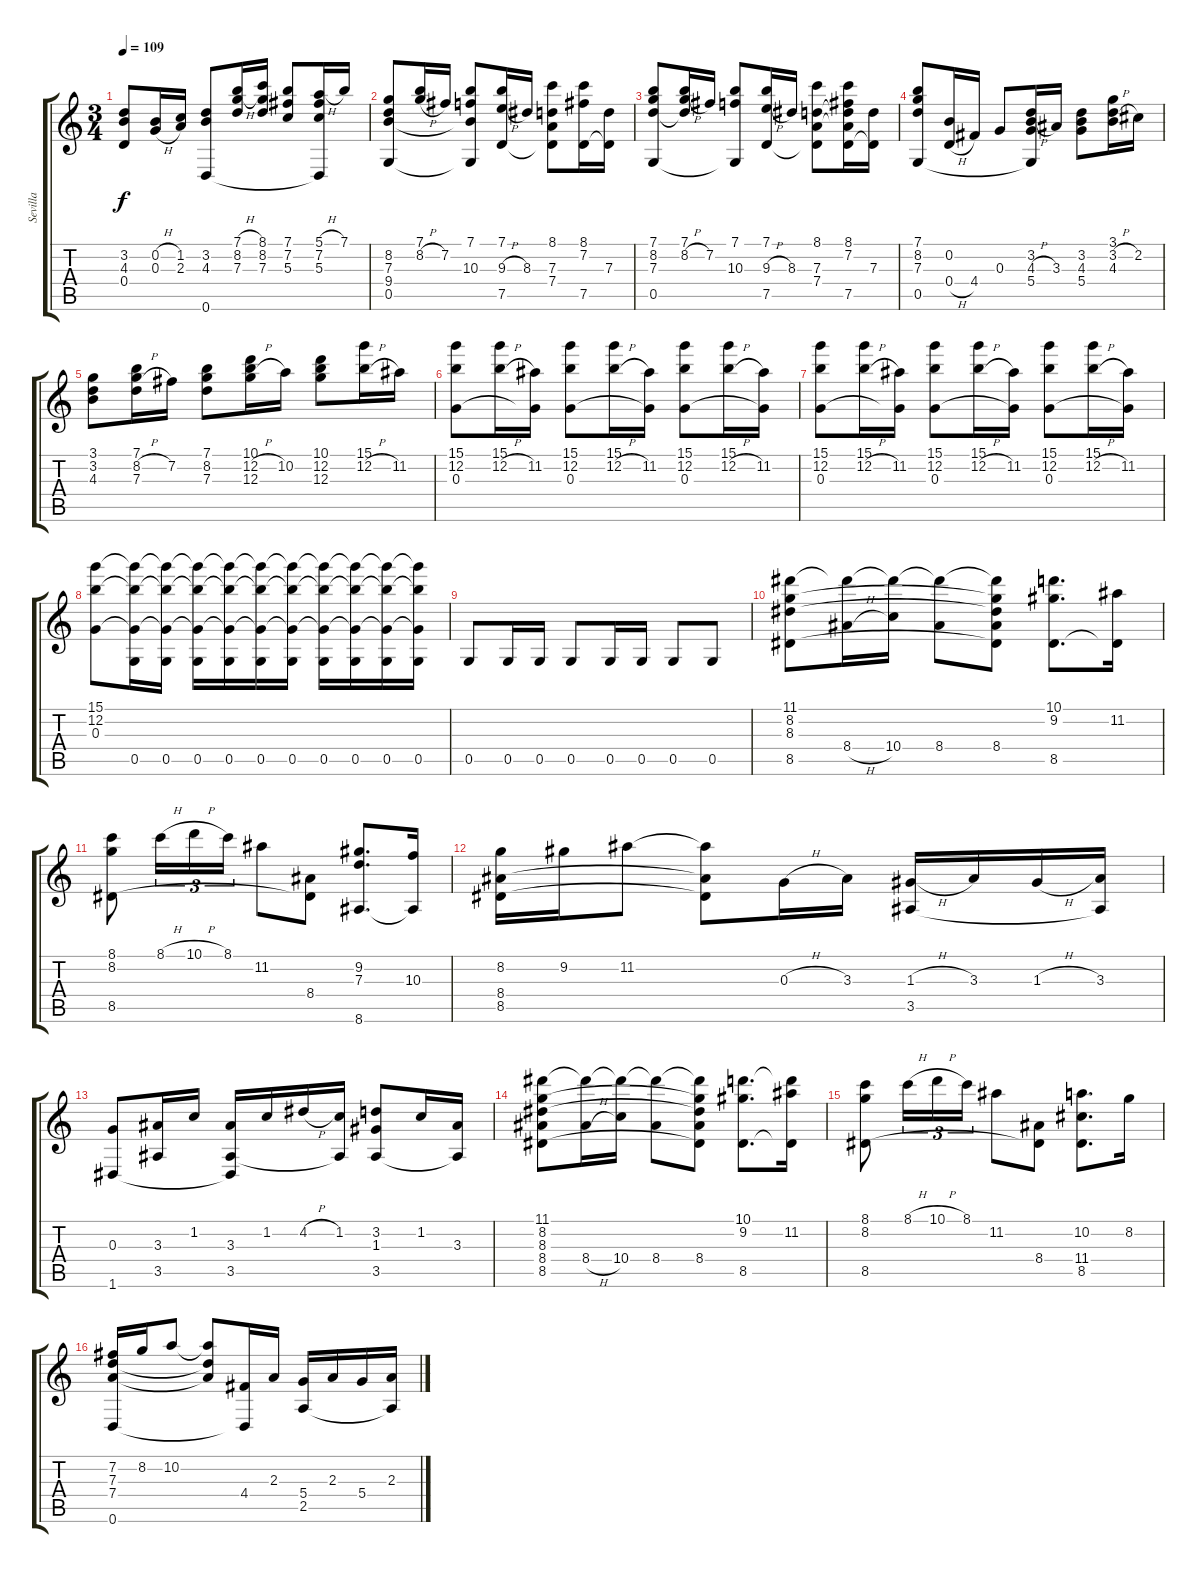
\track ("Sevilla" "Sevilla") {instrument acousticguitarnylon}
\staff {score tabs}
\tuning (E4 B3 G3 D3 G2 D2) {hide}
\ts (3 4)
\tempo 109
\clef g2
\ks c
(3.2 4.3 0.4).8{dy f} (0.2{h} 0.3{h}).16 (1.2 2.3).16 (3.2 4.3 0.6).8 (7.1{h} 8.2{h} 7.3).16 (8.1 8.2 7.3).16 (7.1 7.2 5.3).8 (5.1{h} 7.2 5.3 0.6{t}).16 7.1.16 |
(8.2 7.3 9.4 0.5).8 (7.1 8.2{h}).16 7.2.16 (7.1 10.3 9.4{t} 0.5{t}).8 (7.1 9.3{h} 7.5).16 8.3.16 (8.1 7.3 7.4 7.5{t}).8 (8.1 7.2 7.5).16 (7.3 7.5{t}).16 |
(7.1 8.2 7.3 0.5).8 (7.1 8.2{h} 7.3{t}).16 7.2.16 (7.1 10.3 0.5{t}).8 (7.1 9.3{h} 7.5).16 8.3.16 (8.1 7.3 7.4 7.5{t}).8 (8.1 7.2 7.3{t} 7.4{t} 7.5).16 (7.3 7.5{t}).16 |
(7.1 8.2 7.3 0.5).8 (0.2 0.4{h}).16 4.4.16 0.3.8 (3.2 4.3{h} 5.4 0.5{t}).16 3.3.16 (3.2 4.3 5.4).8 (3.1 3.2{h} 4.3).16 2.2.16 |
(3.1 3.2 4.3).8 (7.1 8.2{h} 7.3).16 7.2.16 (7.1 8.2 7.3).8 (10.1 12.2{h} 12.3).16 10.2.16 (10.1 12.2 12.3).8 (15.1 12.2{h}).16 11.2.16 |
(15.1 12.2 0.3).8 (15.1 12.2{h}).16 (11.2 0.3{t}).16 (15.1 12.2 0.3).8 (15.1 12.2{h}).16 (11.2 0.3{t}).16 (15.1 12.2 0.3).8 (15.1 12.2{h}).16 (11.2 0.3{t}).16 |
(15.1 12.2 0.3).8 (15.1 12.2{h}).16 (11.2 0.3{t}).16 (15.1 12.2 0.3).8 (15.1 12.2{h}).16 (11.2 0.3{t}).16 (15.1 12.2 0.3).8 (15.1 12.2{h}).16 (11.2 0.3{t}).16 |
(15.1 12.2 0.3).8 (15.1{t} 12.2{t} 0.3{t} 0.5).16 (15.1{t} 12.2{t} 0.3{t} 0.5).16 (15.1{t} 12.2{t} 0.3{t} 0.5).16 (15.1{t} 12.2{t} 0.3{t} 0.5).16 (15.1{t} 12.2{t} 0.3{t} 0.5).16 (15.1{t} 12.2{t} 0.3{t} 0.5).16 (15.1{t} 12.2{t} 0.3{t} 0.5).16 (15.1{t} 12.2{t} 0.3{t} 0.5).16 (15.1{t} 12.2{t} 0.3{t} 0.5).16 (15.1{t} 12.2{t} 0.3{t} 0.5).16 |
0.5.8 0.5.16 0.5.16 0.5.8 0.5.16 0.5.16 0.5.8 0.5.8 |
(11.1 8.2 8.3 8.5).8 (11.1{t} 8.4{h}).16 (11.1{t} 10.4).16 (11.1{t} 8.4).8 (11.1{t} 8.2{t} 8.3{t} 8.4 8.5{t}).8 (10.1 9.2 8.5).8{d} (11.2 8.5{t}).16 |
(8.1 8.2 8.5).8 8.1{h}.16{tu (3 2)} 10.1{h}.16{tu (3 2)} 8.1.16{tu (3 2)} 11.2.8 (8.4 8.5{t}).8 (9.2 7.3 8.6).8{d} (10.3 8.6{t}).16 |
(8.2 8.4 8.5).16 9.2.16 11.2.8 (11.2{t} 8.4{t} 8.5{t}).8 0.3{h}.16 3.3.16 (1.3{h} 3.5).16 3.3.16 1.3{h}.16 (3.3 3.5{t}).16 |
(0.3 1.6).8 (3.3 3.5).16 1.2.16 (3.3 3.5 1.6{t}).16 1.2.16 4.2{h}.16 (1.2 3.5{t}).16 (3.2 1.3 3.5).8 1.2.16 (3.3 3.5{t}).16 |
(11.1 8.2 8.3 8.4 8.5).8 (11.1{t} 8.4{h}).16 (11.1{t} 10.4).16 (11.1{t} 8.4).8 (11.1{t} 8.2{t} 8.3{t} 8.4 8.5{t}).8 (10.1 9.2 8.5).8{d} (10.1{t} 11.2 8.5{t}).16 |
(8.1 8.2 8.5).8 8.1{h}.16{tu (3 2)} 10.1{h}.16{tu (3 2)} 8.1.16{tu (3 2)} 11.2.8 (8.4 8.5{t}).8 (10.2 11.4 8.5).8{d} 8.2.16 |
(7.2 7.3 7.4 0.6).16 8.2.16 10.2.8 (10.2{t} 7.3{t} 7.4{t}).8 (4.4 0.6{t}).16 2.3.16 (5.4 2.5).16 2.3.16 5.4.16 (2.3 2.5{t}).16
